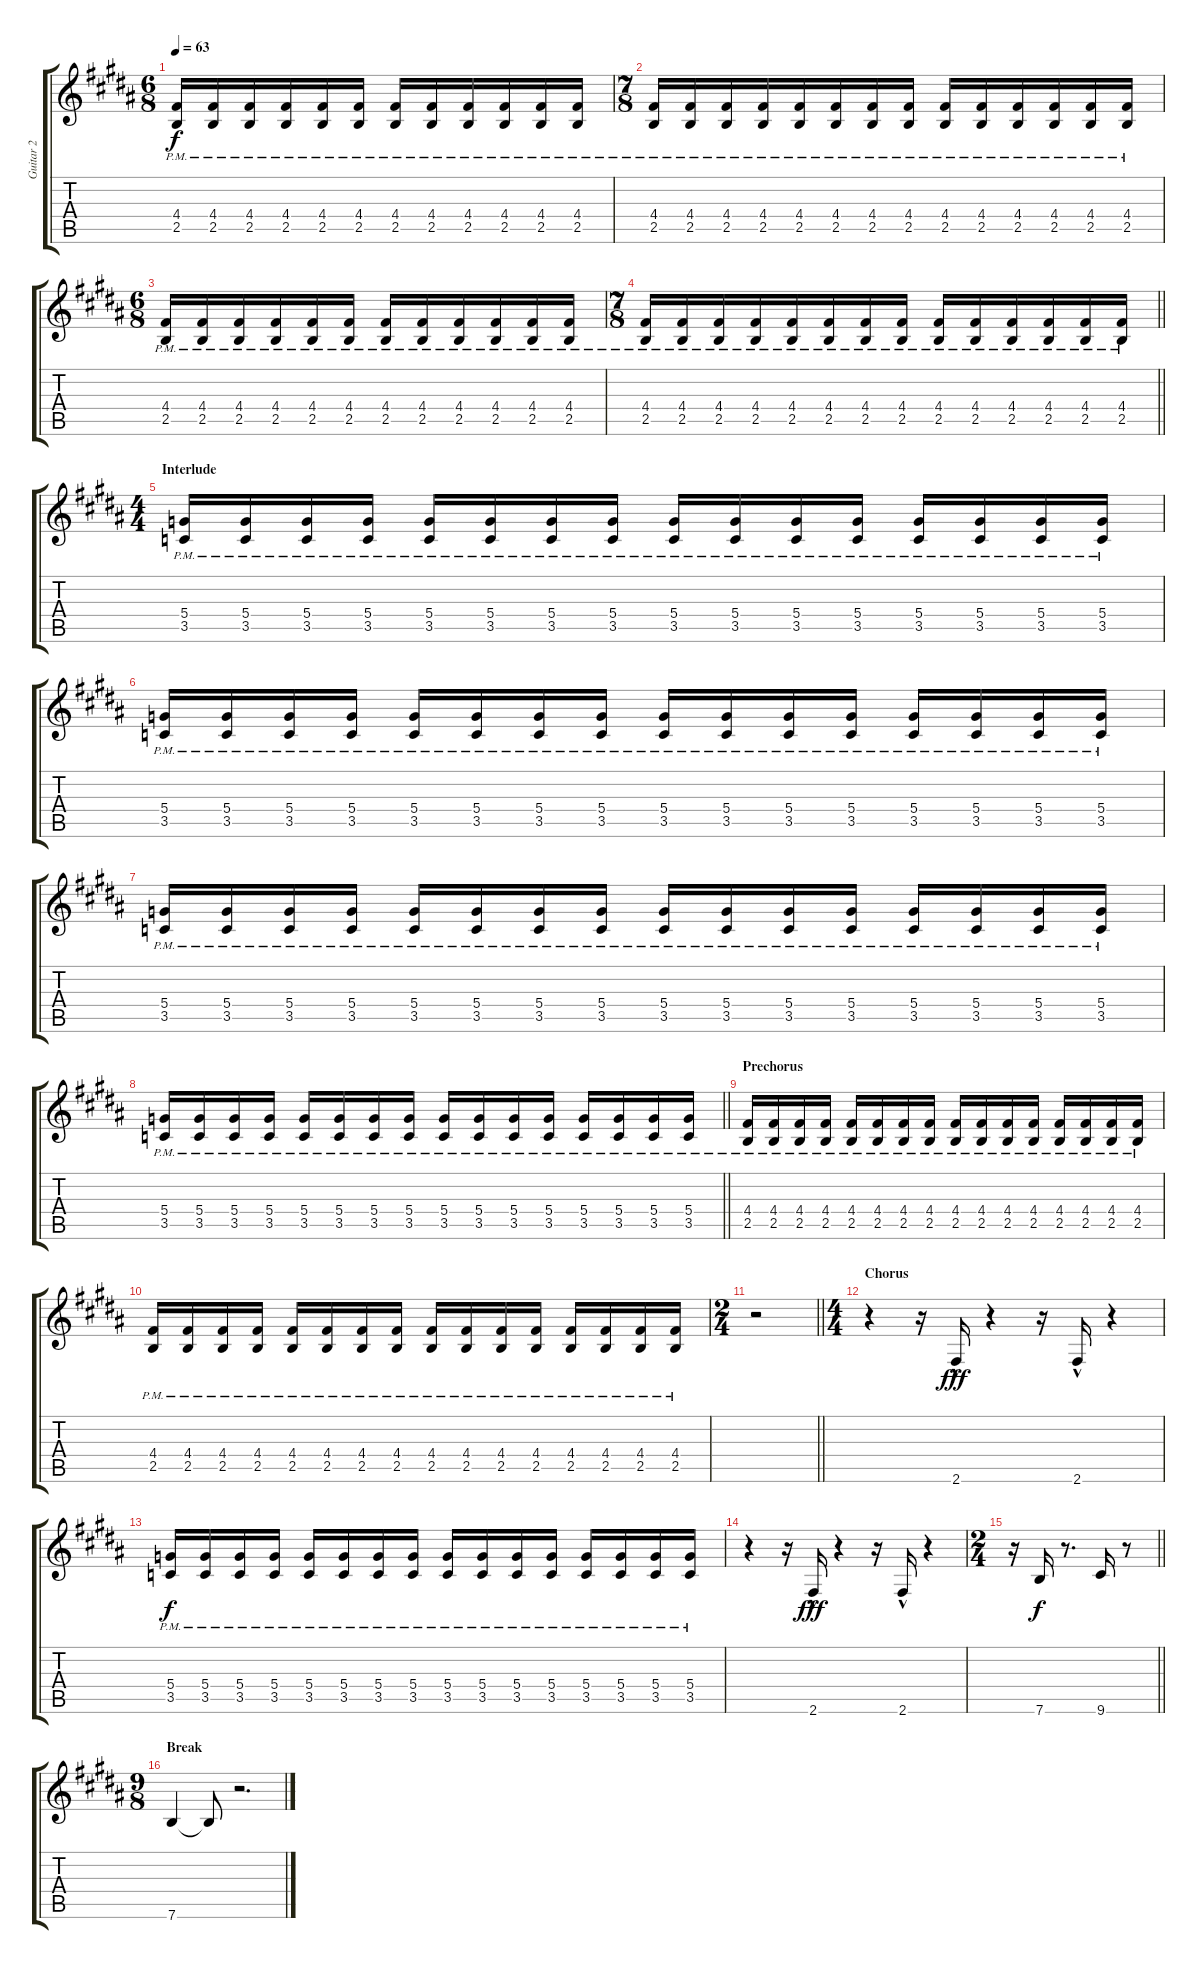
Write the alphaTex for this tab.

\track ("Guitar 2" "Guitar 2") {instrument electricguitarclean}
\staff {score tabs}
\tuning (E4 B3 G3 D3 A2 E2) {hide}
\ts (6 8)
\tempo 63
\clef g2
\ks b
(4.4{pm} 2.5{pm}).16{dy f} (4.4{pm} 2.5{pm}).16 (4.4{pm} 2.5{pm}).16 (4.4{pm} 2.5{pm}).16 (4.4{pm} 2.5{pm}).16 (4.4{pm} 2.5{pm}).16 (4.4{pm} 2.5{pm}).16 (4.4{pm} 2.5{pm}).16 (4.4{pm} 2.5{pm}).16 (4.4{pm} 2.5{pm}).16 (4.4{pm} 2.5{pm}).16 (4.4{pm} 2.5{pm}).16 |
\ts (7 8)
(4.4{pm} 2.5{pm}).16 (4.4{pm} 2.5{pm}).16 (4.4{pm} 2.5{pm}).16 (4.4{pm} 2.5{pm}).16 (4.4{pm} 2.5{pm}).16 (4.4{pm} 2.5{pm}).16 (4.4{pm} 2.5{pm}).16 (4.4{pm} 2.5{pm}).16 (4.4{pm} 2.5{pm}).16 (4.4{pm} 2.5{pm}).16 (4.4{pm} 2.5{pm}).16 (4.4{pm} 2.5{pm}).16 (4.4{pm} 2.5{pm}).16 (4.4{pm} 2.5{pm}).16 |
\ts (6 8)
(4.4{pm} 2.5{pm}).16 (4.4{pm} 2.5{pm}).16 (4.4{pm} 2.5{pm}).16 (4.4{pm} 2.5{pm}).16 (4.4{pm} 2.5{pm}).16 (4.4{pm} 2.5{pm}).16 (4.4{pm} 2.5{pm}).16 (4.4{pm} 2.5{pm}).16 (4.4{pm} 2.5{pm}).16 (4.4{pm} 2.5{pm}).16 (4.4{pm} 2.5{pm}).16 (4.4{pm} 2.5{pm}).16 |
\ts (7 8)
\barLineRight lightlight
(4.4{pm} 2.5{pm}).16 (4.4{pm} 2.5{pm}).16 (4.4{pm} 2.5{pm}).16 (4.4{pm} 2.5{pm}).16 (4.4{pm} 2.5{pm}).16 (4.4{pm} 2.5{pm}).16 (4.4{pm} 2.5{pm}).16 (4.4{pm} 2.5{pm}).16 (4.4{pm} 2.5{pm}).16 (4.4{pm} 2.5{pm}).16 (4.4{pm} 2.5{pm}).16 (4.4{pm} 2.5{pm}).16 (4.4{pm} 2.5{pm}).16 (4.4{pm} 2.5{pm}).16 |
\ts (4 4)
\section ("" "Interlude")
(5.4{pm} 3.5{pm}).16 (5.4{pm} 3.5{pm}).16 (5.4{pm} 3.5{pm}).16 (5.4{pm} 3.5{pm}).16 (5.4{pm} 3.5{pm}).16 (5.4{pm} 3.5{pm}).16 (5.4{pm} 3.5{pm}).16 (5.4{pm} 3.5{pm}).16 (5.4{pm} 3.5{pm}).16 (5.4{pm} 3.5{pm}).16 (5.4{pm} 3.5{pm}).16 (5.4{pm} 3.5{pm}).16 (5.4{pm} 3.5{pm}).16 (5.4{pm} 3.5{pm}).16 (5.4{pm} 3.5{pm}).16 (5.4{pm} 3.5{pm}).16 |
(5.4{pm} 3.5{pm}).16 (5.4{pm} 3.5{pm}).16 (5.4{pm} 3.5{pm}).16 (5.4{pm} 3.5{pm}).16 (5.4{pm} 3.5{pm}).16 (5.4{pm} 3.5{pm}).16 (5.4{pm} 3.5{pm}).16 (5.4{pm} 3.5{pm}).16 (5.4{pm} 3.5{pm}).16 (5.4{pm} 3.5{pm}).16 (5.4{pm} 3.5{pm}).16 (5.4{pm} 3.5{pm}).16 (5.4{pm} 3.5{pm}).16 (5.4{pm} 3.5{pm}).16 (5.4{pm} 3.5{pm}).16 (5.4{pm} 3.5{pm}).16 |
(5.4{pm} 3.5{pm}).16 (5.4{pm} 3.5{pm}).16 (5.4{pm} 3.5{pm}).16 (5.4{pm} 3.5{pm}).16 (5.4{pm} 3.5{pm}).16 (5.4{pm} 3.5{pm}).16 (5.4{pm} 3.5{pm}).16 (5.4{pm} 3.5{pm}).16 (5.4{pm} 3.5{pm}).16 (5.4{pm} 3.5{pm}).16 (5.4{pm} 3.5{pm}).16 (5.4{pm} 3.5{pm}).16 (5.4{pm} 3.5{pm}).16 (5.4{pm} 3.5{pm}).16 (5.4{pm} 3.5{pm}).16 (5.4{pm} 3.5{pm}).16 |
\barLineRight lightlight
(5.4{pm} 3.5{pm}).16 (5.4{pm} 3.5{pm}).16 (5.4{pm} 3.5{pm}).16 (5.4{pm} 3.5{pm}).16 (5.4{pm} 3.5{pm}).16 (5.4{pm} 3.5{pm}).16 (5.4{pm} 3.5{pm}).16 (5.4{pm} 3.5{pm}).16 (5.4{pm} 3.5{pm}).16 (5.4{pm} 3.5{pm}).16 (5.4{pm} 3.5{pm}).16 (5.4{pm} 3.5{pm}).16 (5.4{pm} 3.5{pm}).16 (5.4{pm} 3.5{pm}).16 (5.4{pm} 3.5{pm}).16 (5.4{pm} 3.5{pm}).16 |
\section ("" "Prechorus")
(4.4{pm} 2.5{pm}).16 (4.4{pm} 2.5{pm}).16 (4.4{pm} 2.5{pm}).16 (4.4{pm} 2.5{pm}).16 (4.4{pm} 2.5{pm}).16 (4.4{pm} 2.5{pm}).16 (4.4{pm} 2.5{pm}).16 (4.4{pm} 2.5{pm}).16 (4.4{pm} 2.5{pm}).16 (4.4{pm} 2.5{pm}).16 (4.4{pm} 2.5{pm}).16 (4.4{pm} 2.5{pm}).16 (4.4{pm} 2.5{pm}).16 (4.4{pm} 2.5{pm}).16 (4.4{pm} 2.5{pm}).16 (4.4{pm} 2.5{pm}).16 |
(4.4{pm} 2.5{pm}).16 (4.4{pm} 2.5{pm}).16 (4.4{pm} 2.5{pm}).16 (4.4{pm} 2.5{pm}).16 (4.4{pm} 2.5{pm}).16 (4.4{pm} 2.5{pm}).16 (4.4{pm} 2.5{pm}).16 (4.4{pm} 2.5{pm}).16 (4.4{pm} 2.5{pm}).16 (4.4{pm} 2.5{pm}).16 (4.4{pm} 2.5{pm}).16 (4.4{pm} 2.5{pm}).16 (4.4{pm} 2.5{pm}).16 (4.4{pm} 2.5{pm}).16 (4.4{pm} 2.5{pm}).16 (4.4{pm} 2.5{pm}).16 |
\ts (2 4)
\barLineRight lightlight
r.2 |
\ts (4 4)
\section ("" "Chorus")
r.4 r.16 2.6{hac}.16{dy fff} r.4 r.16 2.6{hac}.16 r.4 |
(5.4{pm} 3.5{pm}).16{dy f} (5.4{pm} 3.5{pm}).16 (5.4{pm} 3.5{pm}).16 (5.4{pm} 3.5{pm}).16 (5.4{pm} 3.5{pm}).16 (5.4{pm} 3.5{pm}).16 (5.4{pm} 3.5{pm}).16 (5.4{pm} 3.5{pm}).16 (5.4{pm} 3.5{pm}).16 (5.4{pm} 3.5{pm}).16 (5.4{pm} 3.5{pm}).16 (5.4{pm} 3.5{pm}).16 (5.4{pm} 3.5{pm}).16 (5.4{pm} 3.5{pm}).16 (5.4{pm} 3.5{pm}).16 (5.4{pm} 3.5{pm}).16 |
r.4 r.16 2.6{hac}.16{dy fff} r.4 r.16 2.6{hac}.16 r.4 |
\ts (2 4)
\barLineRight lightlight
r.16 7.6.16{dy f} r.8{d} 9.6.16 r.8 |
\ts (9 8)
\section ("" "Break")
7.6.4 7.6{t}.8 r.2{d}
